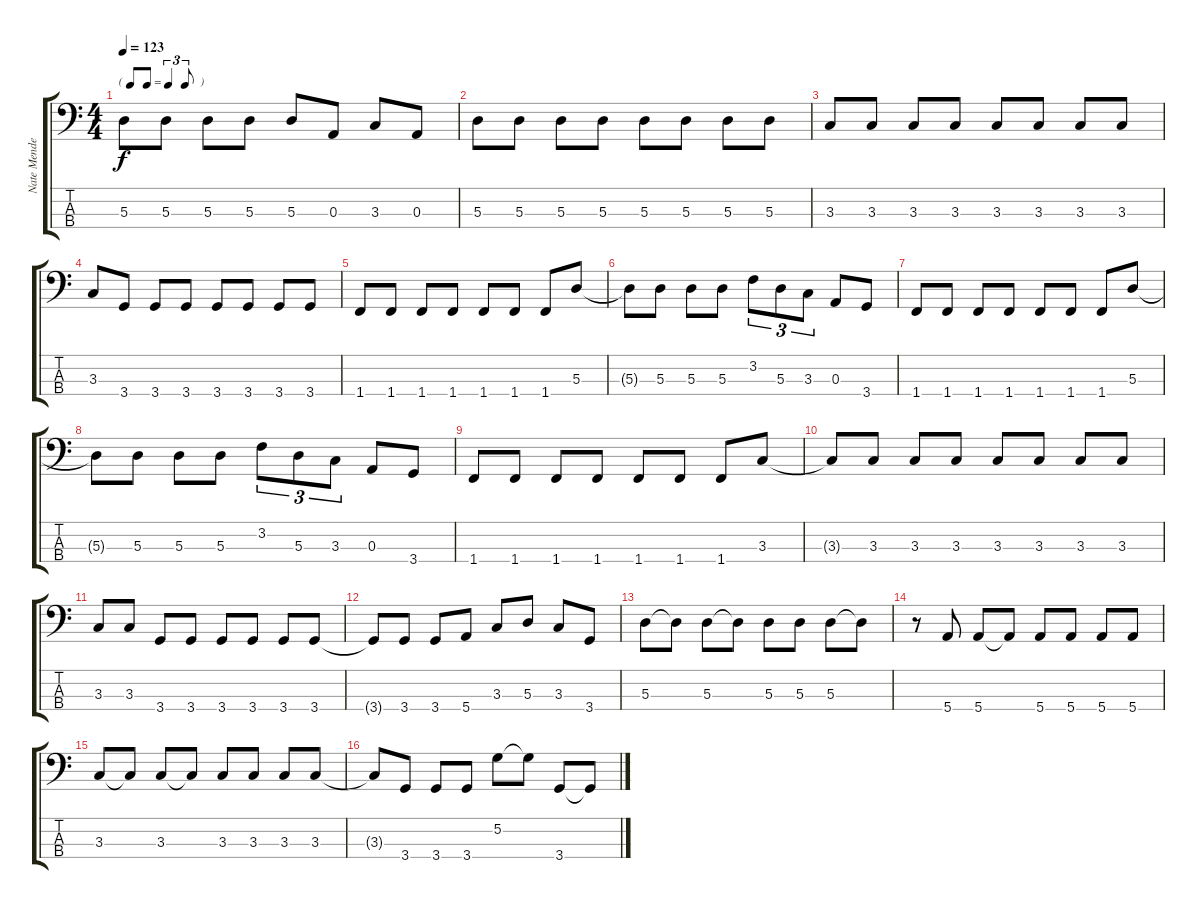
\track ("Nate Mendel - Bass" "Nate Mende") {instrument electricbassfinger}
\staff {score tabs}
\tuning (G2 D2 A1 E1) {hide}
\ts (4 4)
\tf triplet8th
\tempo 123
\clef f4
\ks c
5.3.8{dy f} 5.3.8 5.3.8 5.3.8 5.3.8 0.3.8 3.3.8 0.3.8 |
5.3.8 5.3.8 5.3.8 5.3.8 5.3.8 5.3.8 5.3.8 5.3.8 |
3.3.8 3.3.8 3.3.8 3.3.8 3.3.8 3.3.8 3.3.8 3.3.8 |
3.3.8 3.4.8 3.4.8 3.4.8 3.4.8 3.4.8 3.4.8 3.4.8 |
1.4.8 1.4.8 1.4.8 1.4.8 1.4.8 1.4.8 1.4.8 5.3.8 |
5.3{t}.8 5.3.8 5.3.8 5.3.8 3.2.8{tu (3 2)} 5.3.8{tu (3 2)} 3.3.8{tu (3 2)} 0.3.8 3.4.8 |
1.4.8 1.4.8 1.4.8 1.4.8 1.4.8 1.4.8 1.4.8 5.3.8 |
5.3{t}.8 5.3.8 5.3.8 5.3.8 3.2.8{tu (3 2)} 5.3.8{tu (3 2)} 3.3.8{tu (3 2)} 0.3.8 3.4.8 |
1.4.8 1.4.8 1.4.8 1.4.8 1.4.8 1.4.8 1.4.8 3.3.8 |
3.3{t}.8 3.3.8 3.3.8 3.3.8 3.3.8 3.3.8 3.3.8 3.3.8 |
3.3.8 3.3.8 3.4.8 3.4.8 3.4.8 3.4.8 3.4.8 3.4.8 |
3.4{t}.8 3.4.8 3.4.8 5.4.8 3.3.8 5.3.8 3.3.8 3.4.8 |
5.3.8 5.3{t}.8 5.3.8 5.3{t}.8 5.3.8 5.3.8 5.3.8 5.3{t}.8 |
r.8 5.4.8 5.4.8 5.4{t}.8 5.4.8 5.4.8 5.4.8 5.4.8 |
3.3.8 3.3{t}.8 3.3.8 3.3{t}.8 3.3.8 3.3.8 3.3.8 3.3.8 |
3.3{t}.8 3.4.8 3.4.8 3.4.8 5.2.8 5.2{t}.8 3.4.8 3.4{t}.8
